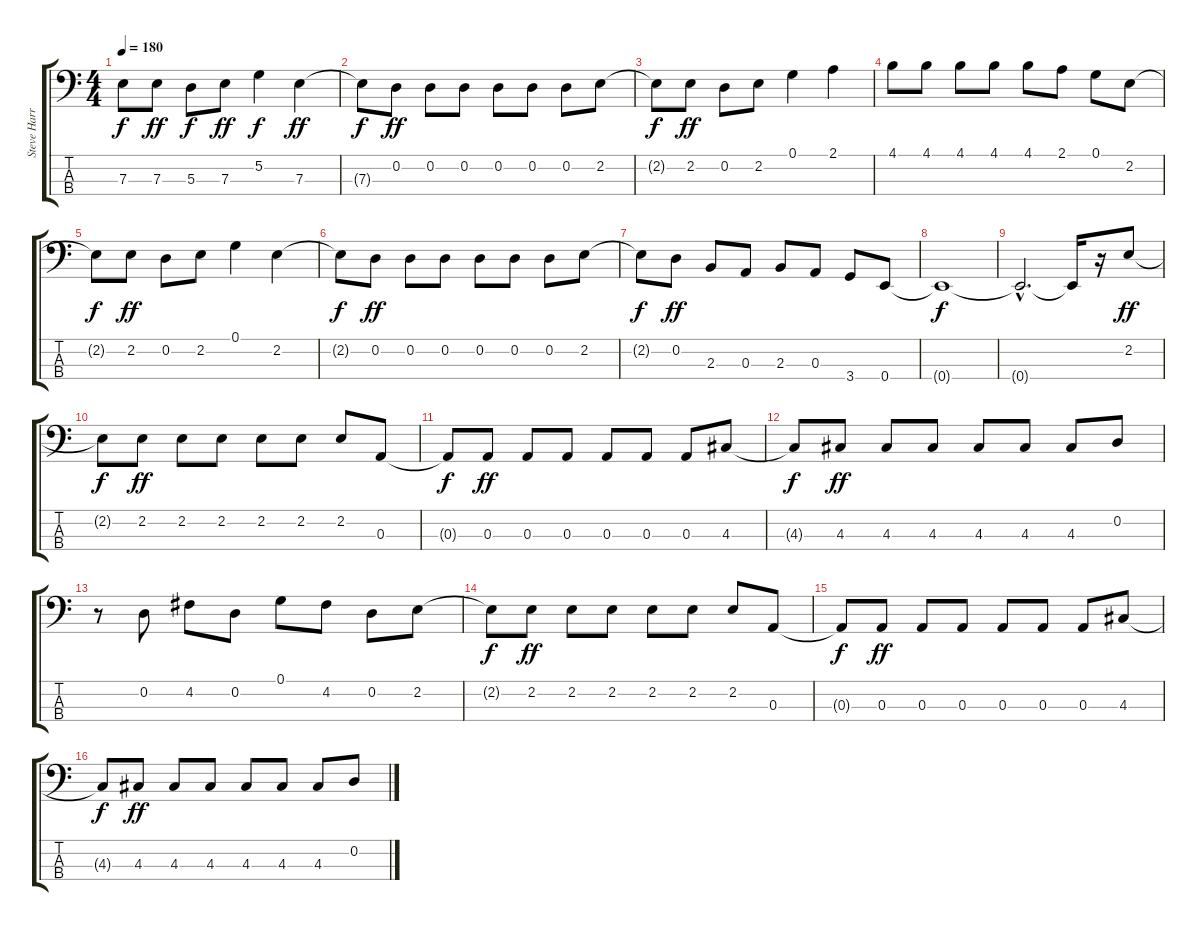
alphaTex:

\track ("Steve Harris" "Steve Harr") {instrument electricbassfinger}
\staff {score tabs}
\tuning (G2 D2 A1 E1) {hide}
\ts (4 4)
\tempo 180
\clef f4
\ks c
7.3{t}.8{dy f} 7.3.8{dy ff} 5.3.8{dy f} 7.3.8{dy ff} 5.2.4{dy f} 7.3.4{dy ff} |
7.3{t}.8{dy f} 0.2.8{dy ff} 0.2.8 0.2.8 0.2.8 0.2.8 0.2.8 2.2.8 |
2.2{t}.8{dy f} 2.2.8{dy ff} 0.2.8 2.2.8 0.1.4 2.1.4 |
4.1.8 4.1.8 4.1.8 4.1.8 4.1.8 2.1.8 0.1.8 2.2.8 |
2.2{t}.8{dy f} 2.2.8{dy ff} 0.2.8 2.2.8 0.1.4 2.2.4 |
2.2{t}.8{dy f} 0.2.8{dy ff} 0.2.8 0.2.8 0.2.8 0.2.8 0.2.8 2.2.8 |
2.2{t}.8{dy f} 0.2.8{dy ff} 2.3.8 0.3.8 2.3.8 0.3.8 3.4.8 0.4.8 |
0.4{t}.1{dy f} |
0.4{hac t}.2{d} 0.4{t}.16 r.16 2.2.8{dy ff} |
2.2{t}.8{dy f} 2.2.8{dy ff} 2.2.8 2.2.8 2.2.8 2.2.8 2.2.8 0.3.8 |
0.3{t}.8{dy f} 0.3.8{dy ff} 0.3.8 0.3.8 0.3.8 0.3.8 0.3.8 4.3.8 |
4.3{t}.8{dy f} 4.3.8{dy ff} 4.3.8 4.3.8 4.3.8 4.3.8 4.3.8 0.2.8 |
r.8 0.2.8 4.2.8 0.2.8 0.1.8 4.2.8 0.2.8 2.2.8 |
2.2{t}.8{dy f} 2.2.8{dy ff} 2.2.8 2.2.8 2.2.8 2.2.8 2.2.8 0.3.8 |
0.3{t}.8{dy f} 0.3.8{dy ff} 0.3.8 0.3.8 0.3.8 0.3.8 0.3.8 4.3.8 |
4.3{t}.8{dy f} 4.3.8{dy ff} 4.3.8 4.3.8 4.3.8 4.3.8 4.3.8 0.2.8
